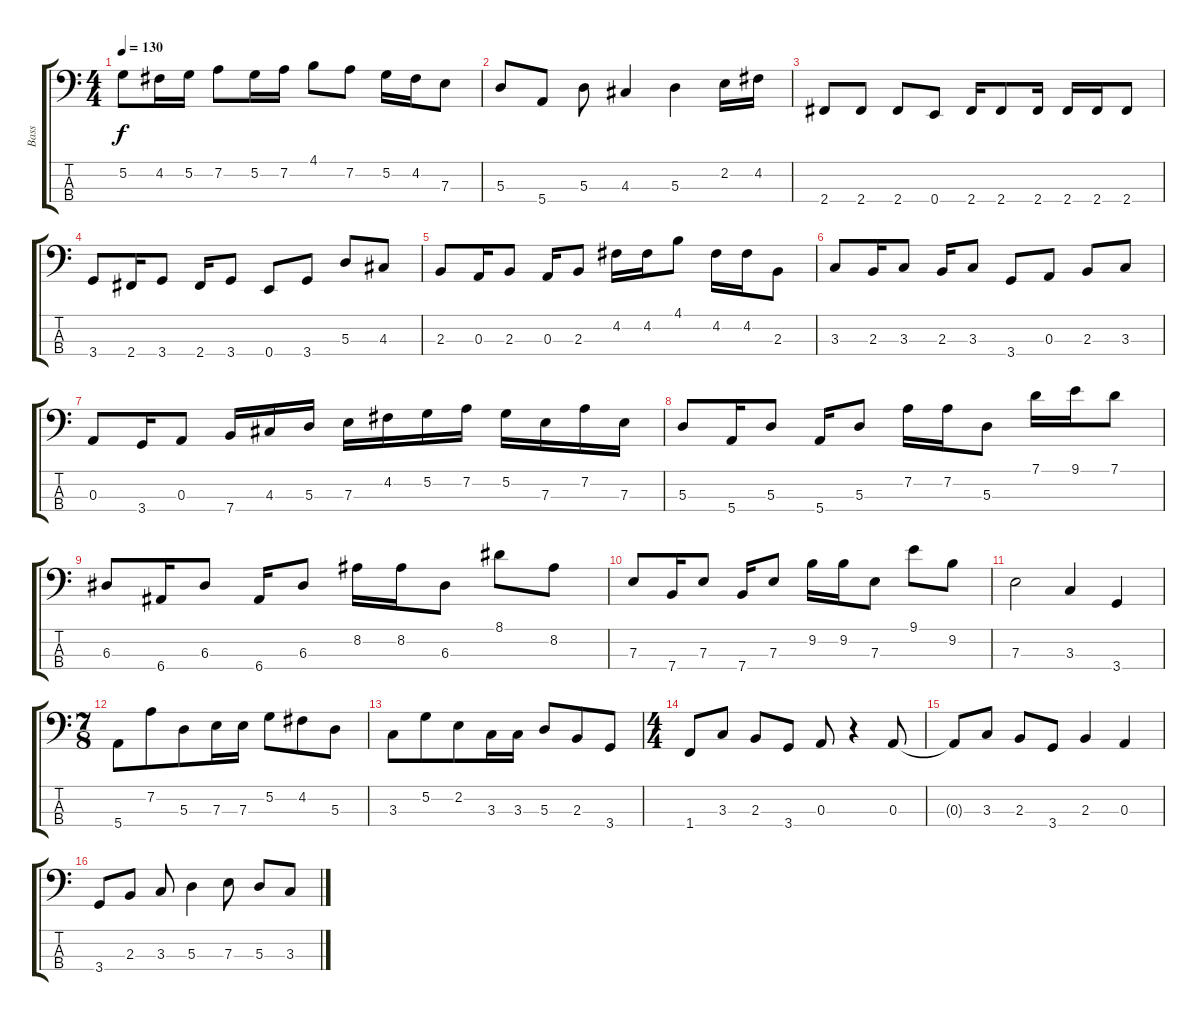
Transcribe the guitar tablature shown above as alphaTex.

\track ("Bass" "Bass") {instrument electricbassfinger}
\staff {score tabs}
\tuning (G2 D2 A1 E1) {hide}
\ts (4 4)
\tempo 130
\clef f4
\ks c
5.2.8{dy f} 4.2.16 5.2.16 7.2.8 5.2.16 7.2.16 4.1.8 7.2.8 5.2.16 4.2.16 7.3.8 |
5.3.8 5.4.8 5.3.8 4.3.4 5.3.4 2.2.16 4.2.16 |
2.4.8 2.4.8 2.4.8 0.4.8 2.4.16 2.4.8 2.4.16 2.4.16 2.4.16 2.4.8 |
3.4.8 2.4.16 3.4.8 2.4.16 3.4.8 0.4.8 3.4.8 5.3.8 4.3.8 |
2.3.8 0.3.16 2.3.8 0.3.16 2.3.8 4.2.16 4.2.16 4.1.8 4.2.16 4.2.16 2.3.8 |
3.3.8 2.3.16 3.3.8 2.3.16 3.3.8 3.4.8 0.3.8 2.3.8 3.3.8 |
0.3.8 3.4.16 0.3.8 7.4.16 4.3.16 5.3.16 7.3.16 4.2.16 5.2.16 7.2.16 5.2.16 7.3.16 7.2.16 7.3.16 |
5.3.8 5.4.16 5.3.8 5.4.16 5.3.8 7.2.16 7.2.16 5.3.8 7.1.16 9.1.16 7.1.8 |
6.3.8 6.4.16 6.3.8 6.4.16 6.3.8 8.2.16 8.2.16 6.3.8 8.1.8 8.2.8 |
7.3.8 7.4.16 7.3.8 7.4.16 7.3.8 9.2.16 9.2.16 7.3.8 9.1.8 9.2.8 |
7.3.2 3.3.4 3.4.4 |
\ts (7 8)
5.4.8 7.2.8 5.3.8 7.3.16 7.3.16 5.2.8 4.2.8 5.3.8 |
3.3.8 5.2.8 2.2.8 3.3.16 3.3.16 5.3.8 2.3.8 3.4.8 |
\ts (4 4)
1.4.8 3.3.8 2.3.8 3.4.8 0.3.8 r.4 0.3.8 |
0.3{t}.8 3.3.8 2.3.8 3.4.8 2.3.4 0.3.4 |
3.4.8 2.3.8 3.3.8 5.3.4 7.3.8 5.3.8 3.3.8
